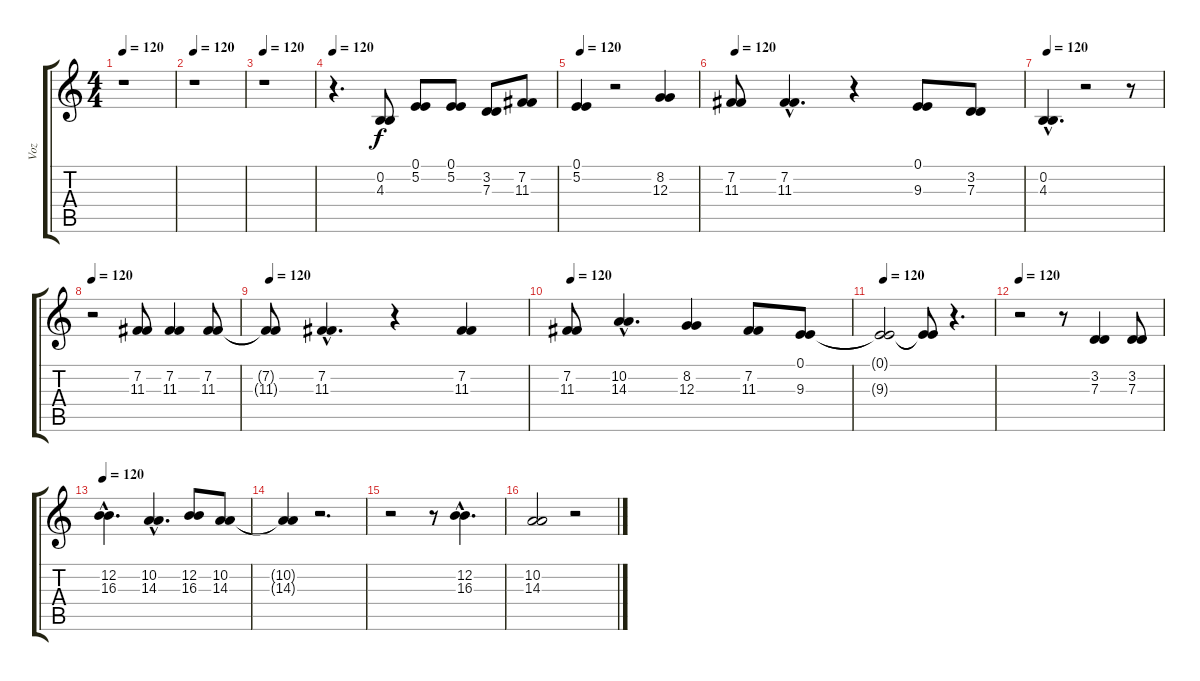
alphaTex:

\track ("Voz" "Voz") {instrument sopranosax}
\staff {score tabs}
\tuning (E4 B3 G3 D3 A2 E2) {hide}
\ts (4 4)
\tempo 120
\clef g2
\ks c
r.1{dy f} |
\tempo 120
r.1 |
\tempo 120
r.1 |
\tempo 120
r.4{d} (0.2 4.3).8 (0.1 5.2).8 (0.1 5.2).8 (3.2 7.3).8 (7.2 11.3).8 |
\tempo 120
(0.1 5.2).4 r.2 (8.2 12.3).4 |
\tempo 120
(7.2 11.3).8 (7.2{hac} 11.3{hac}).4{d} r.4 (0.1 9.3).8 (3.2 7.3).8 |
\tempo 120
(0.2{hac} 4.3{hac}).4{d} r.2 r.8 |
\tempo 120
r.2 (7.2 11.3).8 (7.2 11.3).4 (7.2 11.3).8 |
\tempo 120
(7.2{t} 11.3{t}).8 (7.2{hac} 11.3{hac}).4{d} r.4 (7.2 11.3).4 |
\tempo 120
(7.2 11.3).8 (10.2{hac} 14.3{hac}).4{d} (8.2 12.3).4 (7.2 11.3).8 (0.1 9.3).8 |
\tempo 120
(0.1{t} 9.3{t}).2 (0.1{t} 9.3{t}).8 r.4{d} |
\tempo 120
r.2 r.8 (3.2 7.3).4 (3.2 7.3).8 |
\tempo 120
(12.2{hac} 16.3{hac}).4{d} (10.2{hac} 14.3{hac}).4{d} (12.2 16.3).8 (10.2 14.3).8 |
(10.2{t} 14.3{t}).4 r.2{d} |
r.2 r.8 (12.2{hac} 16.3{hac}).4{d} |
(10.2 14.3).2 r.2
